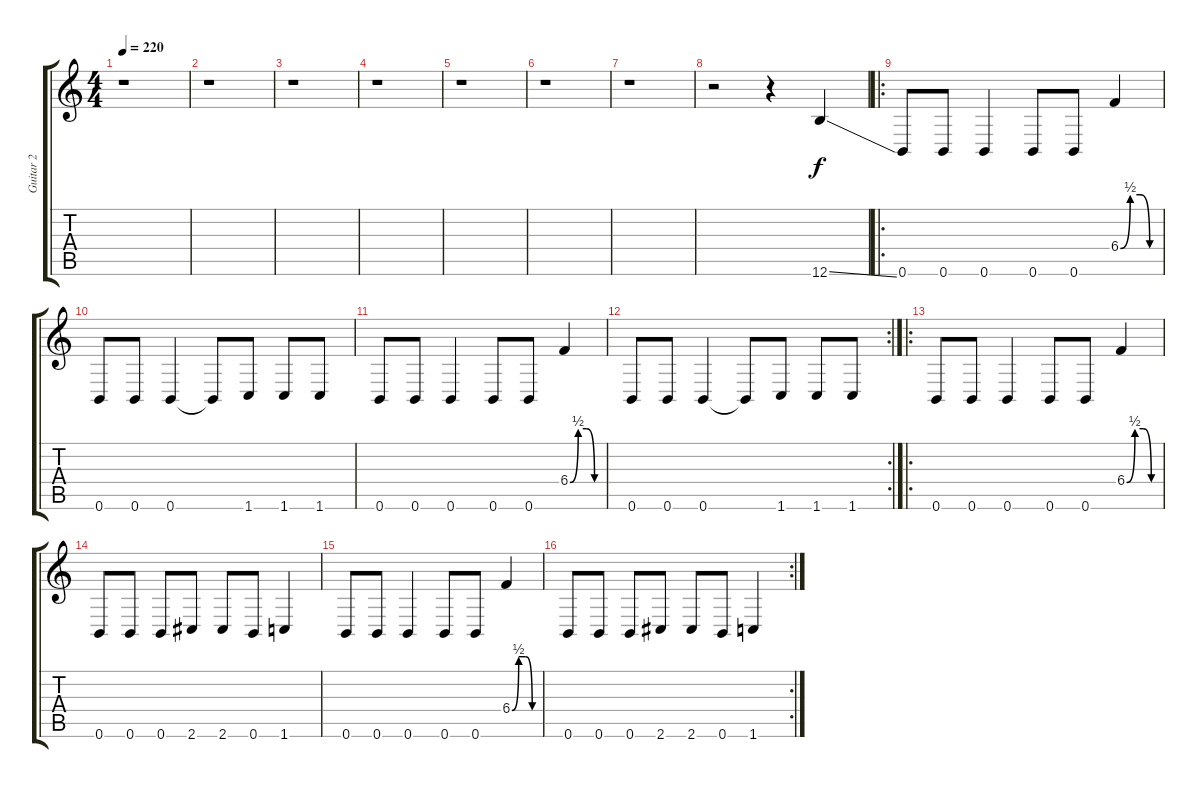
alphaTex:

\track ("Guitar 2" "Guitar 2") {instrument distortionguitar}
\staff {score tabs}
\tuning (Db4 Ab3 E3 B2 Gb2 B1) {hide}
\ts (4 4)
\tempo 220
\clef g2
\ks c
r.1{dy f instrument distortionguitar} |
r.1 |
r.1 |
r.1 |
r.1 |
r.1 |
r.1 |
r.2 r.4 12.6{ss}.4 |
\ro
0.6.8 0.6.8 0.6.4 0.6.8 0.6.8 6.4{be (custom 0 0 15 2 30 2 45 0 60 0)}.4 |
0.6.8 0.6.8 0.6.4 0.6{t}.8 1.6.8 1.6.8 1.6.8 |
0.6.8 0.6.8 0.6.4 0.6.8 0.6.8 6.4{be (custom 0 0 15 2 30 2 45 0 60 0)}.4 |
\rc 2
0.6.8 0.6.8 0.6.4 0.6{t}.8 1.6.8 1.6.8 1.6.8 |
\ro
0.6.8 0.6.8 0.6.4 0.6.8 0.6.8 6.4{be (custom 0 0 15 2 30 2 45 0 60 0)}.4 |
0.6.8 0.6.8 0.6.8 2.6.8 2.6.8 0.6.8 1.6.4 |
0.6.8 0.6.8 0.6.4 0.6.8 0.6.8 6.4{be (custom 0 0 15 2 30 2 45 0 60 0)}.4 |
\rc 2
0.6.8 0.6.8 0.6.8 2.6.8 2.6.8 0.6.8 1.6.4
